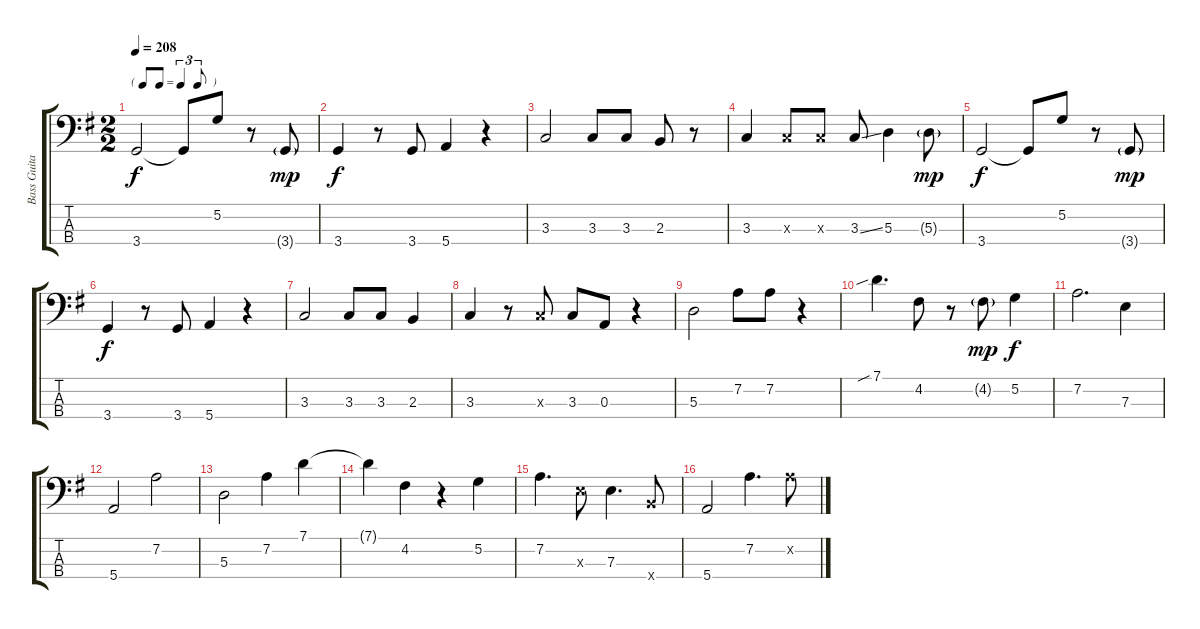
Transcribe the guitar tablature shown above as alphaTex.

\track ("Bass Guitar" "Bass Guita") {instrument electricbasspick}
\staff {score tabs}
\tuning (G2 D2 A1 E1) {hide}
\ts (2 2)
\tf triplet8th
\tempo 208
\clef f4
\ks g
3.4.2{dy f} 3.4{t}.8 5.2.8 r.8 3.4{g}.8{dy mp} |
3.4.4{dy f} r.8 3.4.8 5.4.4 r.4 |
3.3.2 3.3.8 3.3.8 2.3.8 r.8 |
3.3.4 3.3{x}.8 3.3{x}.8 3.3{ss}.8 5.3.4 5.3{g}.8{dy mp} |
3.4.2{dy f} 3.4{t}.8 5.2.8 r.8 3.4{g}.8{dy mp} |
3.4.4{dy f} r.8 3.4.8 5.4.4 r.4 |
3.3.2 3.3.8 3.3.8 2.3.4 |
3.3.4 r.8 3.3{x}.8 3.3.8 0.3.8 r.4 |
5.3.2 7.2.8 7.2.8 r.4 |
7.1{sib}.4{d} 4.2.8 r.8 4.2{g}.8{dy mp} 5.2.4{dy f} |
7.2.2{d} 7.3.4 |
5.4.2 7.2.2 |
5.3.2 7.2.4 7.1.4 |
7.1{t}.4 4.2.4 r.4 5.2.4 |
7.2.4{d} 7.3{x}.8 7.3.4{d} 7.4{x}.8 |
5.4.2 7.2.4{d} 7.2{x}.8
